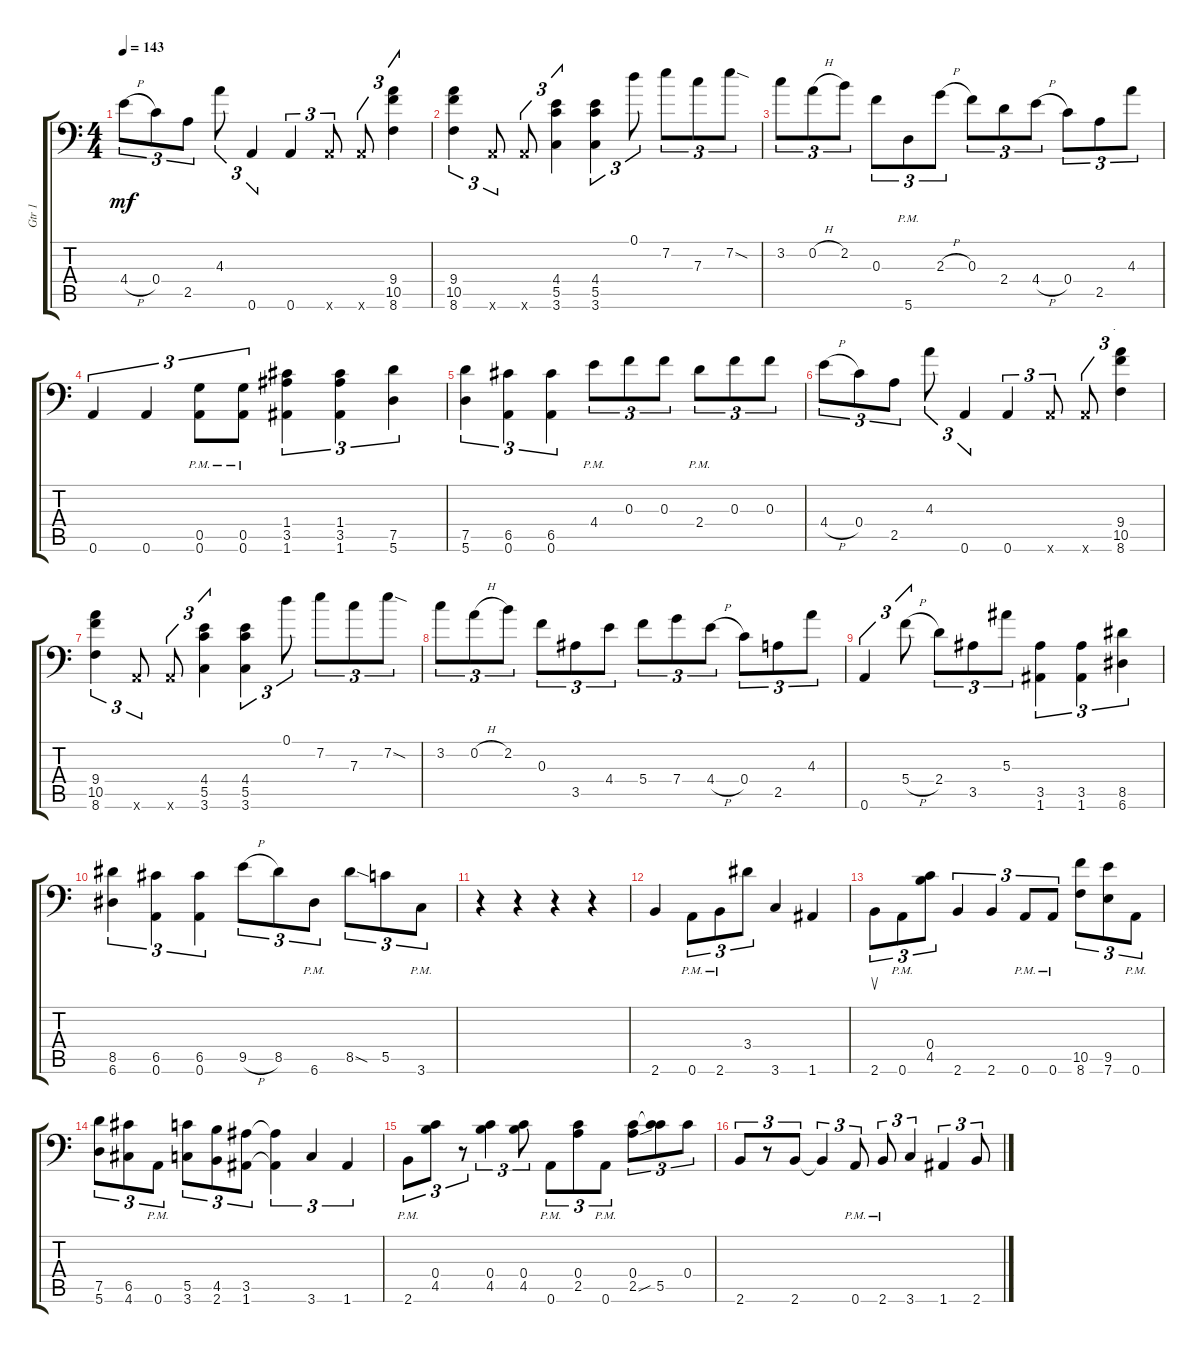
\track ("Gtr 1" "Gtr 1") {instrument electricguitarclean}
\staff {score tabs}
\tuning (D4 A3 F3 C3 G2 A1) {hide}
\ts (4 4)
\tempo 143
\clef f4
\ks c
4.4{h}.8{tu (3 2) dy mf instrument electricguitarclean} 0.4.8{tu (3 2)} 2.5.8{tu (3 2)} 4.3.8{tu (3 2)} 0.6.4{tu (3 2)} 0.6.4{tu (3 2)} 0.6{x}.8{tu (3 2)} 0.6{x}.8{tu (3 2)} (9.4 10.5 8.6).4{tu (3 2)} |
(9.4 10.5 8.6).4{tu (3 2)} 0.6{x}.8{tu (3 2)} 0.6{x}.8{tu (3 2)} (4.4 5.5 3.6).4{tu (3 2)} (4.4 5.5 3.6).4{tu (3 2)} 0.1.8{tu (3 2)} 7.2.8{tu (3 2)} 7.3.8{tu (3 2)} 7.2{sod}.8{tu (3 2)} |
3.2.8{tu (3 2)} 0.2{h}.8{tu (3 2)} 2.2.8{tu (3 2)} 0.3.8{tu (3 2)} 5.6{pm}.8{tu (3 2)} 2.3{h}.8{tu (3 2)} 0.3.8{tu (3 2)} 2.4.8{tu (3 2)} 4.4{h}.8{tu (3 2)} 0.4.8{tu (3 2)} 2.5.8{tu (3 2)} 4.3.8{tu (3 2)} |
0.6.4{tu (3 2)} 0.6.4{tu (3 2)} (0.5{pm} 0.6{pm}).8{tu (3 2)} (0.5{pm} 0.6{pm}).8{tu (3 2)} (1.4 3.5 1.6).4{tu (3 2)} (1.4 3.5 1.6).4{tu (3 2)} (7.5 5.6).4{tu (3 2)} |
(7.5 5.6).4{tu (3 2)} (6.5 0.6).4{tu (3 2)} (6.5 0.6).4{tu (3 2)} 4.4{pm}.8{tu (3 2)} 0.3.8{tu (3 2)} 0.3.8{tu (3 2)} 2.4{pm}.8{tu (3 2)} 0.3.8{tu (3 2)} 0.3.8{tu (3 2)} |
4.4{h}.8{tu (3 2)} 0.4.8{tu (3 2)} 2.5.8{tu (3 2)} 4.3.8{tu (3 2)} 0.6.4{tu (3 2)} 0.6.4{tu (3 2)} 0.6{x}.8{tu (3 2)} 0.6{x}.8{tu (3 2)} (9.4 10.5 8.6).4{tu (3 2)} |
(9.4 10.5 8.6).4{tu (3 2)} 0.6{x}.8{tu (3 2)} 0.6{x}.8{tu (3 2)} (4.4 5.5 3.6).4{tu (3 2)} (4.4 5.5 3.6).4{tu (3 2)} 0.1.8{tu (3 2)} 7.2.8{tu (3 2)} 7.3.8{tu (3 2)} 7.2{sod}.8{tu (3 2)} |
3.2.8{tu (3 2)} 0.2{h}.8{tu (3 2)} 2.2.8{tu (3 2)} 0.3.8{tu (3 2)} 3.5.8{tu (3 2)} 4.4.8{tu (3 2)} 5.4.8{tu (3 2)} 7.4.8{tu (3 2)} 4.4{h}.8{tu (3 2)} 0.4.8{tu (3 2)} 2.5.8{tu (3 2)} 4.3.8{tu (3 2)} |
0.6.4{tu (3 2)} 5.4{h}.8{tu (3 2)} 2.4.8{tu (3 2)} 3.5.8{tu (3 2)} 5.3.8{tu (3 2)} (3.5 1.6).4{tu (3 2)} (3.5 1.6).4{tu (3 2)} (8.5 6.6).4{tu (3 2)} |
(8.5 6.6).4{tu (3 2)} (6.5 0.6).4{tu (3 2)} (6.5 0.6).4{tu (3 2)} 9.5{h}.8{tu (3 2)} 8.5.8{tu (3 2)} 6.6{pm}.8{tu (3 2)} 8.5{sod}.8{tu (3 2)} 5.5.8{tu (3 2)} 3.6{pm}.8{tu (3 2)} |
r.4 r.4 r.4 r.4 |
2.6.4 0.6{pm}.8{tu (3 2)} 2.6{pm}.8{tu (3 2)} 3.4.8{tu (3 2)} 3.6.4 1.6.4 |
2.6.8{su tu (3 2)} 0.6{pm}.8{tu (3 2)} (0.4 4.5).8{tu (3 2)} 2.6.4{tu (3 2)} 2.6.4{tu (3 2)} 0.6{pm}.8{tu (3 2)} 0.6{pm}.8{tu (3 2)} (10.5 8.6).8{tu (3 2)} (9.5 7.6).8{tu (3 2)} 0.6{pm}.8{tu (3 2)} |
(7.5 5.6).8{tu (3 2)} (6.5 4.6).8{tu (3 2)} 0.6{pm}.8{tu (3 2)} (5.5 3.6).8{tu (3 2)} (4.5 2.6).8{tu (3 2)} (3.5 1.6).8{tu (3 2)} (3.5{t} 1.6{t}).4{tu (3 2)} 3.6.4{tu (3 2)} 1.6.4{tu (3 2)} |
2.6{pm}.8{tu (3 2)} (0.4 4.5).8{tu (3 2)} r.8{tu (3 2)} (0.4 4.5).4{tu (3 2)} (0.4 4.5).8{tu (3 2)} 0.6{pm}.8{tu (3 2)} (0.4 2.5).8{tu (3 2)} 0.6{pm}.8{tu (3 2)} (0.4 2.5{sou}).8{tu (3 2)} (0.4{t} 5.5).8{tu (3 2)} 0.4.8{tu (3 2)} |
2.6.8{tu (3 2)} r.8{tu (3 2)} 2.6.8{tu (3 2)} 2.6{t}.4{tu (3 2)} 0.6{pm}.8{tu (3 2)} 2.6{pm}.8{tu (3 2)} 3.6.4{tu (3 2)} 1.6.4{tu (3 2)} 2.6.8{tu (3 2)}
